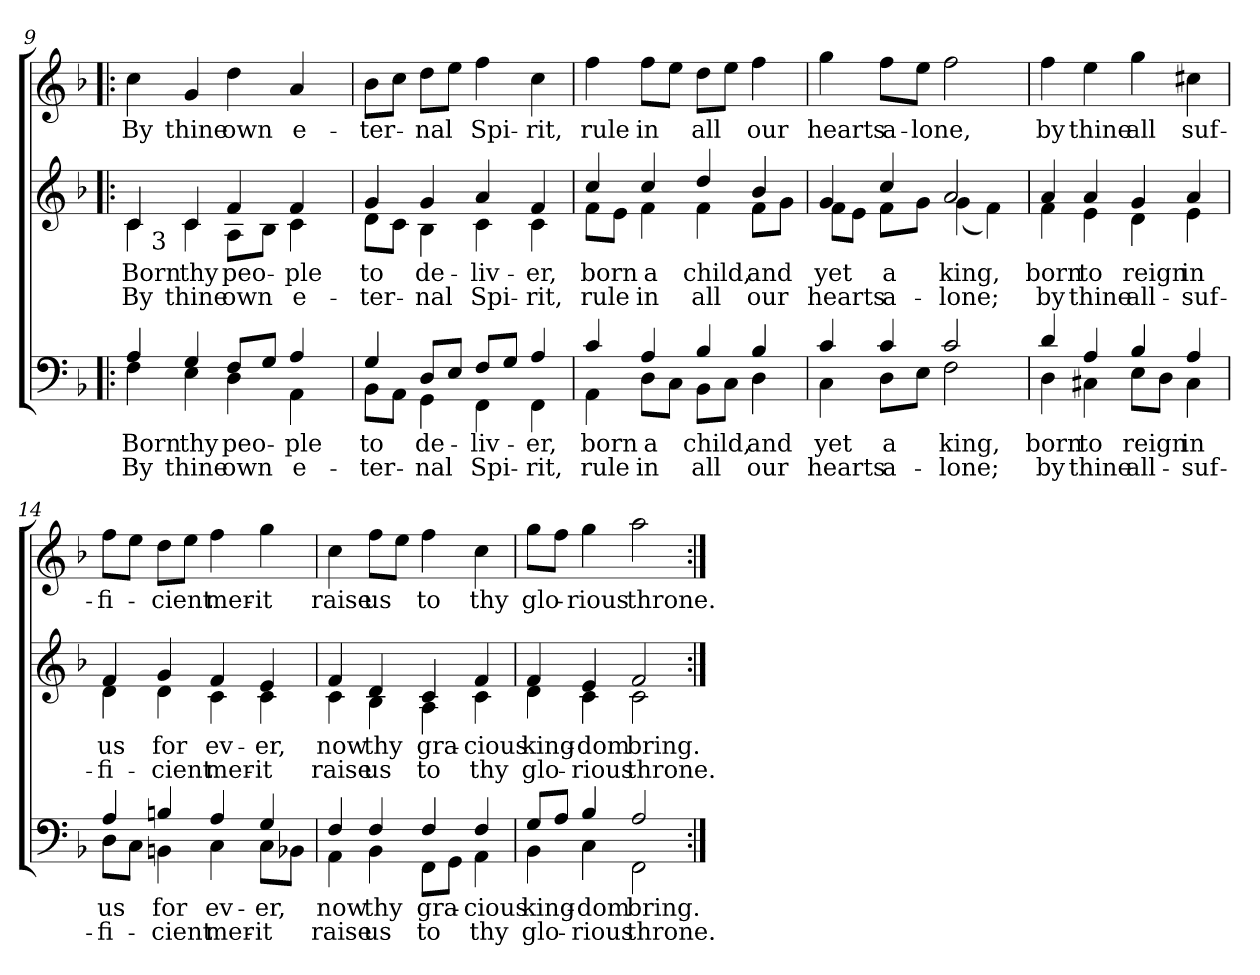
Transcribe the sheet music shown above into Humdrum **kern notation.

**kern	**text	**text	**kern	**text	**text	**kern	**text
*part3	*part3	*part3	*part2	*part2	*part2	*part1	*part1
*staff3	*staff3	*staff3	*staff2	*staff2	*staff2	*staff1	*staff1
!!LO:PB:g=z
*clefF4	*	*	*clefG2	*	*	*clefG2	*
*k[b-]	*	*	*k[b-]	*	*	*k[b-]	*
*F:	*	*	*F:	*	*	*F:	*
=9!|:	=9!|:	=9!|:	=9!|:	=9!|:	=9!|:	=9!|:	=9!|:
!	!LO:LY:a	!LO:LY:a	!	!LO:LY:b	!LO:LY:b	!	!LO:LY:b
*^	*	*	*^	*	*	*	*
*	*	*	*	*	*^	*	*	*	*
4A/	4F\	Born	By	4c/	4c\	16.ryy	Born	By	4cc\	By
!	!	!	!	!	!	!LO:TX:b:t=3	!	!	!	!
.	.	.	.	.	.	2ryy	.	.	.	.
!	!	!LO:LY:a	!LO:LY:a	!	!	!	!LO:LY:b	!LO:LY:b	!	!LO:LY:b
4G/	4E\	thy	thine	4c/	4c\	.	thy	thine	4g/	thine
!	!	!LO:LY:a	!LO:LY:a	!	!	!	!LO:LY:b	!LO:LY:b	!	!LO:LY:b
8F/L	4D\	peo-	own	4f/	8A\L	.	peo-	own	4dd\	own
.	.	.	.	.	.	4ryy	.	.	.	.
8G/J	.	.	.	.	8B-\J	.	.	.	.	.
!	!	!LO:LY:a	!LO:LY:a	!	!	!	!LO:LY:b	!LO:LY:b	!	!LO:LY:b
4A/	4AA\	-ple	e-	4f/	4c\	.	-ple	e-	4a/	e-
.	.	.	.	.	.	8ryy	.	.	.	.
.	.	.	.	.	.	32ryy	.	.	.	.
=10	=10	=10	=10	=10	=10	=10	=10	=10	=10	=10
!	!	!LO:LY:a	!LO:LY:a	!	!	!	!LO:LY:b	!LO:LY:b	!	!LO:LY:b
*	*	*	*	*	*v	*v	*	*	*	*
4G/	8BB-\L	to	-ter-	4g/	8d\L	to	-ter-	8b-\L	-ter-
.	8AA\J	.	.	.	8c\J	.	.	8cc\J	.
!	!	!LO:LY:a	!LO:LY:a	!	!	!LO:LY:b	!LO:LY:b	!	!LO:LY:b
8D/L	4GG\	de-	-nal	4g/	4B-\	de-	-nal	8dd\L	-nal
8E/J	.	.	.	.	.	.	.	8ee\J	.
!	!	!LO:LY:a	!LO:LY:a	!	!	!LO:LY:b	!LO:LY:b	!	!LO:LY:b
8F/L	4FF\	-liv-	Spi-	4a/	4c\	-liv-	Spi-	4ff\	Spi-
8G/J	.	.	.	.	.	.	.	.	.
!	!	!LO:LY:a	!LO:LY:a	!	!	!LO:LY:b	!LO:LY:b	!	!LO:LY:b
4A/	4FF\	-er,	-rit,	4f/	4c\	-er,	-rit,	4cc\	-rit,
=11	=11	=11	=11	=11	=11	=11	=11	=11	=11
!	!	!LO:LY:a	!LO:LY:a	!	!	!LO:LY:b	!LO:LY:b	!	!LO:LY:b
4c/	4AA\	born	rule	4cc/	8f\L	born	rule	4ff\	rule
.	.	.	.	.	8e\J	.	.	.	.
!	!	!LO:LY:a	!LO:LY:a	!	!	!LO:LY:b	!LO:LY:b	!	!LO:LY:b
4A/	8D\L	a	in	4cc/	4f\	a	in	8ff\L	in
.	8C\J	.	.	.	.	.	.	8ee\J	.
!	!	!LO:LY:a	!LO:LY:a	!	!	!LO:LY:b	!LO:LY:b	!	!LO:LY:b
4B-/	8BB-\L	child,	all	4dd/	4f\	child,	all	8dd\L	all
.	8C\J	.	.	.	.	.	.	8ee\J	.
!	!	!LO:LY:a	!LO:LY:a	!	!	!LO:LY:b	!LO:LY:b	!	!LO:LY:b
4B-/	4D\	and	our	4b-/	8f\L	and	our	4ff\	our
.	.	.	.	.	8g\J	.	.	.	.
=12	=12	=12	=12	=12	=12	=12	=12	=12	=12
!	!	!LO:LY:a	!LO:LY:a	!	!	!LO:LY:b	!LO:LY:b	!	!LO:LY:b
4c/	4C\	yet	hearts	4g/	8f\L	yet	hearts	4gg\	hearts
.	.	.	.	.	8e\J	.	.	.	.
!	!	!LO:LY:a	!LO:LY:a	!	!	!LO:LY:b	!LO:LY:b	!	!LO:LY:b
4c/	8D\L	a	a-	4cc/	8f\L	a	a-	8ff\L	a-
!	!	!	!	!	!	!	!	!	!LO:LY:b
.	8E\J	.	.	.	8g\J	.	.	8ee\J	-lone,
!	!	!LO:LY:a	!LO:LY:a	!	!	!LO:LY:b	!LO:LY:b	!	!
2c/	2F\	king,	-lone;	2a/	(<4g\	king,	-lone;	2ff\	.
.	.	.	.	.	4f\)	.	.	.	.
!!LO:LB:g=z
=13	=13	=13	=13	=13	=13	=13	=13	=13	=13
!	!	!LO:LY:a	!LO:LY:a	!	!	!LO:LY:b	!LO:LY:b	!	!LO:LY:b
4d/	4D\	born	by	4a/	4f\	born	by	4ff\	by
!	!	!LO:LY:a	!LO:LY:a	!	!	!LO:LY:b	!LO:LY:b	!	!LO:LY:b
4A/	4C#X\	to	thine	4a/	4e\	to	thine	4ee\	thine
!	!	!LO:LY:a	!LO:LY:a	!	!	!LO:LY:b	!LO:LY:b	!	!LO:LY:b
4B-/	8E\L	reign	all-	4g/	4d\	reign	all-	4gg\	all
.	8D\J	.	.	.	.	.	.	.	.
!	!	!LO:LY:a	!LO:LY:a	!	!	!LO:LY:b	!LO:LY:b	!	!LO:LY:b
4A/	4C#\	in	-suf-	4a/	4e\	in	-suf-	4cc#X\	suf-
=14	=14	=14	=14	=14	=14	=14	=14	=14	=14
!	!	!LO:LY:a	!LO:LY:a	!	!	!LO:LY:b	!LO:LY:b	!	!LO:LY:b
4A/	8D\L	us	-fi-	4f/	4d\	us	-fi-	8ff\L	-fi-
.	8C\J	.	.	.	.	.	.	8ee\J	.
!	!	!LO:LY:a	!LO:LY:a	!	!	!LO:LY:b	!LO:LY:b	!	!LO:LY:b
4Bn/	4BBn\	for	-cient	4g/	4d\	for	-cient	8dd\L	-cient
.	.	.	.	.	.	.	.	8ee\J	.
!	!	!LO:LY:a	!LO:LY:a	!	!	!LO:LY:b	!LO:LY:b	!	!LO:LY:b
4A/	4C\	ev-	mer-	4f/	4c\	ev-	mer-	4ff\	mer-
!	!	!LO:LY:a	!LO:LY:a	!	!	!LO:LY:b	!LO:LY:b	!	!LO:LY:b
4G/	8C\L	-er,	-it	4e/	4c\	-er,	-it	4gg\	-it
.	8BB-X\J	.	.	.	.	.	.	.	.
=15	=15	=15	=15	=15	=15	=15	=15	=15	=15
!	!	!LO:LY:a	!LO:LY:a	!	!	!LO:LY:b	!LO:LY:b	!	!LO:LY:b
4F/	4AA\	now	raise	4f/	4c\	now	raise	4cc\	raise
!	!	!LO:LY:a	!LO:LY:a	!	!	!LO:LY:b	!LO:LY:b	!	!LO:LY:b
4F/	4BB-\	thy	us	4d/	4B-\	thy	us	8ff\L	us
.	.	.	.	.	.	.	.	8ee\J	.
!	!	!LO:LY:a	!LO:LY:a	!	!	!LO:LY:b	!LO:LY:b	!	!LO:LY:b
4F/	8FF\L	gra-	to	4c/	4A\	gra-	to	4ff\	to
.	8GG\J	.	.	.	.	.	.	.	.
!	!	!LO:LY:a	!LO:LY:a	!	!	!LO:LY:b	!LO:LY:b	!	!LO:LY:b
4F/	4AA\	-cious	thy	4f/	4c\	-cious	thy	4cc\	thy
=16	=16	=16	=16	=16	=16	=16	=16	=16	=16
!	!	!LO:LY:a	!LO:LY:a	!	!	!LO:LY:b	!LO:LY:b	!	!LO:LY:b
8G/L	4BB-\	king-	glo-	4f/	4d\	king-	glo-	8gg\L	glo-
8A/J	.	.	.	.	.	.	.	8ff\J	.
!	!	!LO:LY:a	!LO:LY:a	!	!	!LO:LY:b	!LO:LY:b	!	!LO:LY:b
4B-/	4C\	-dom	-rious	4e/	4c\	-dom	-rious	4gg\	-rious
!	!	!LO:LY:a	!LO:LY:a	!	!	!LO:LY:b	!LO:LY:b	!	!LO:LY:b
2A/	2FF\	bring.	throne.	2f/	2c\	bring.	throne.	2aa\	throne.
*v	*v	*	*	*	*	*	*	*	*
*	*	*	*v	*v	*	*	*	*
=:|!	=:|!	=:|!	=:|!	=:|!	=:|!	=:|!	=:|!
*-	*-	*-	*-	*-	*-	*-	*-
